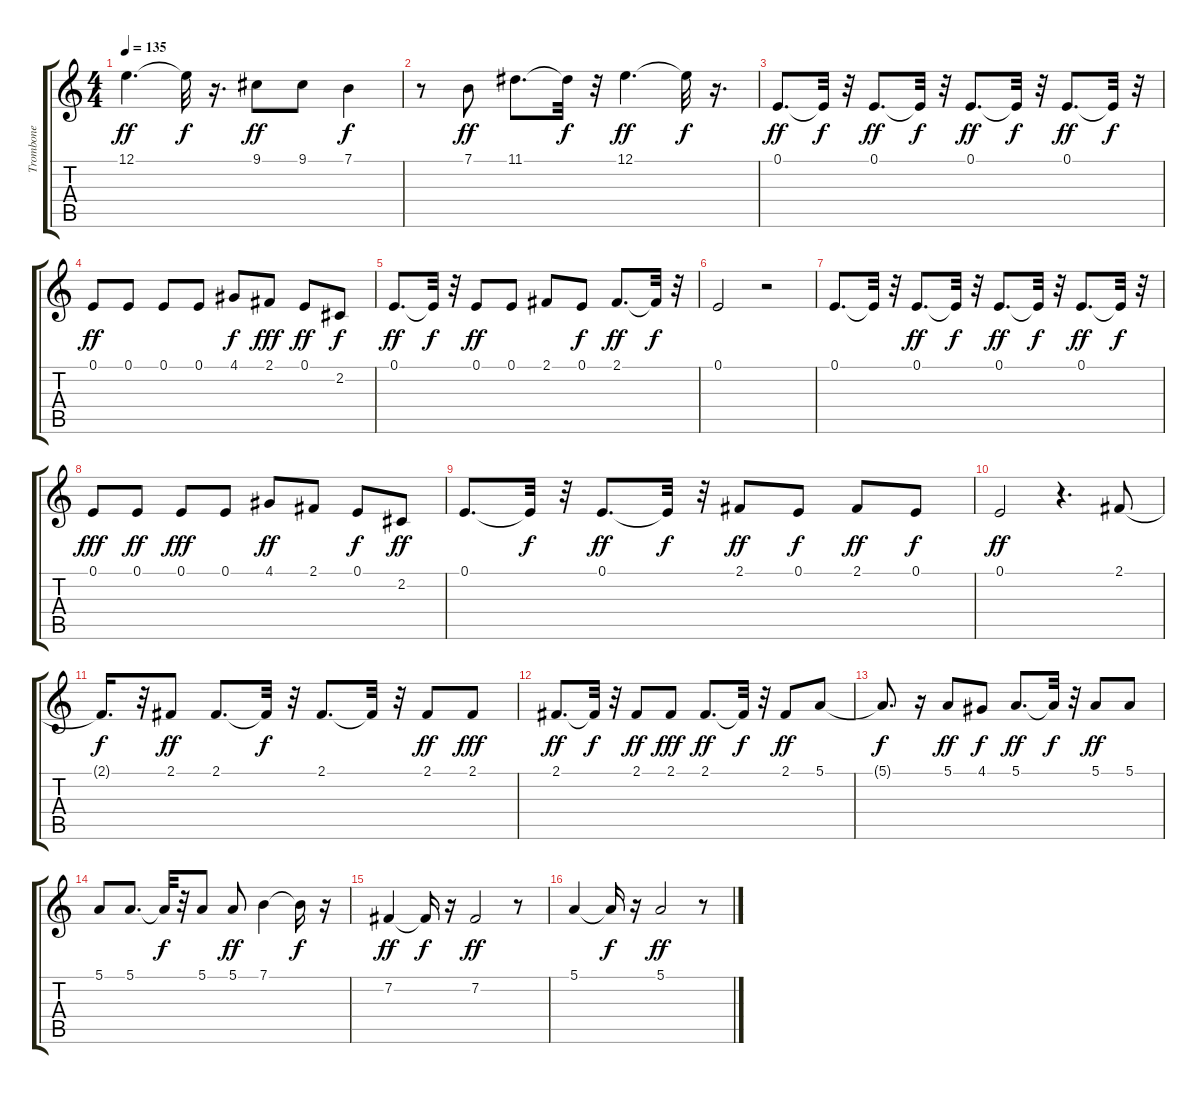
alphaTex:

\track ("Trombone" "Trombone") {instrument trombone}
\staff {score tabs}
\tuning (E4 B3 G3 D3 A2 E2) {hide}
\ts (4 4)
\tempo 135
\clef g2
\ks c
12.1.4{d dy ff} 12.1{t}.32{dy f} r.16{d} 9.1.8{dy ff} 9.1.8 7.1.4{dy f} |
r.8 7.1.8{dy ff} 11.1.8{d} 11.1{t}.32{dy f} r.32 12.1.4{d dy ff} 12.1{t}.32{dy f} r.16{d} |
0.1.8{d dy ff} 0.1{t}.32{dy f} r.32 0.1.8{d dy ff} 0.1{t}.32{dy f} r.32 0.1.8{d dy ff} 0.1{t}.32{dy f} r.32 0.1.8{d dy ff} 0.1{t}.32{dy f} r.32 |
0.1.8{dy ff} 0.1.8 0.1.8 0.1.8 4.1.8{dy f} 2.1.8{dy fff} 0.1.8{dy ff} 2.2.8{dy f} |
0.1.8{d dy ff} 0.1{t}.32{dy f} r.32 0.1.8{dy ff} 0.1.8 2.1.8 0.1.8{dy f} 2.1.8{d dy ff} 2.1{t}.32{dy f} r.32 |
0.1.2 r.2 |
0.1.8{d} 0.1{t}.32 r.32 0.1.8{d dy ff} 0.1{t}.32{dy f} r.32 0.1.8{d dy ff} 0.1{t}.32{dy f} r.32 0.1.8{d dy ff} 0.1{t}.32{dy f} r.32 |
0.1.8{dy fff} 0.1.8{dy ff} 0.1.8{dy fff} 0.1.8 4.1.8{dy ff} 2.1.8 0.1.8{dy f} 2.2.8{dy ff} |
0.1.8{d} 0.1{t}.32{dy f} r.32 0.1.8{d dy ff} 0.1{t}.32{dy f} r.32 2.1.8{dy ff} 0.1.8{dy f} 2.1.8{dy ff} 0.1.8{dy f} |
0.1.2{dy ff} r.4{d} 2.1.8 |
2.1{t}.16{d dy f} r.32 2.1.8{dy ff} 2.1.8{d} 2.1{t}.32{dy f} r.32 2.1.8{d} 2.1{t}.32 r.32 2.1.8{dy ff} 2.1.8{dy fff} |
2.1.8{d dy ff} 2.1{t}.32{dy f} r.32 2.1.8{dy ff} 2.1.8{dy fff} 2.1.8{d dy ff} 2.1{t}.32{dy f} r.32 2.1.8{dy ff} 5.1.8 |
5.1{t}.8{d dy f} r.16 5.1.8{dy ff} 4.1.8{dy f} 5.1.8{d dy ff} 5.1{t}.32{dy f} r.32 5.1.8{dy ff} 5.1.8 |
5.1.8 5.1.8{d} 5.1{t}.32{dy f} r.32 5.1.8 5.1.8{dy ff} 7.1.4 7.1{t}.16{dy f} r.16 |
7.2.4{dy ff} 7.2{t}.16{dy f} r.16 7.2.2{dy ff} r.8 |
5.1.4 5.1{t}.16{dy f} r.16 5.1.2{dy ff} r.8
